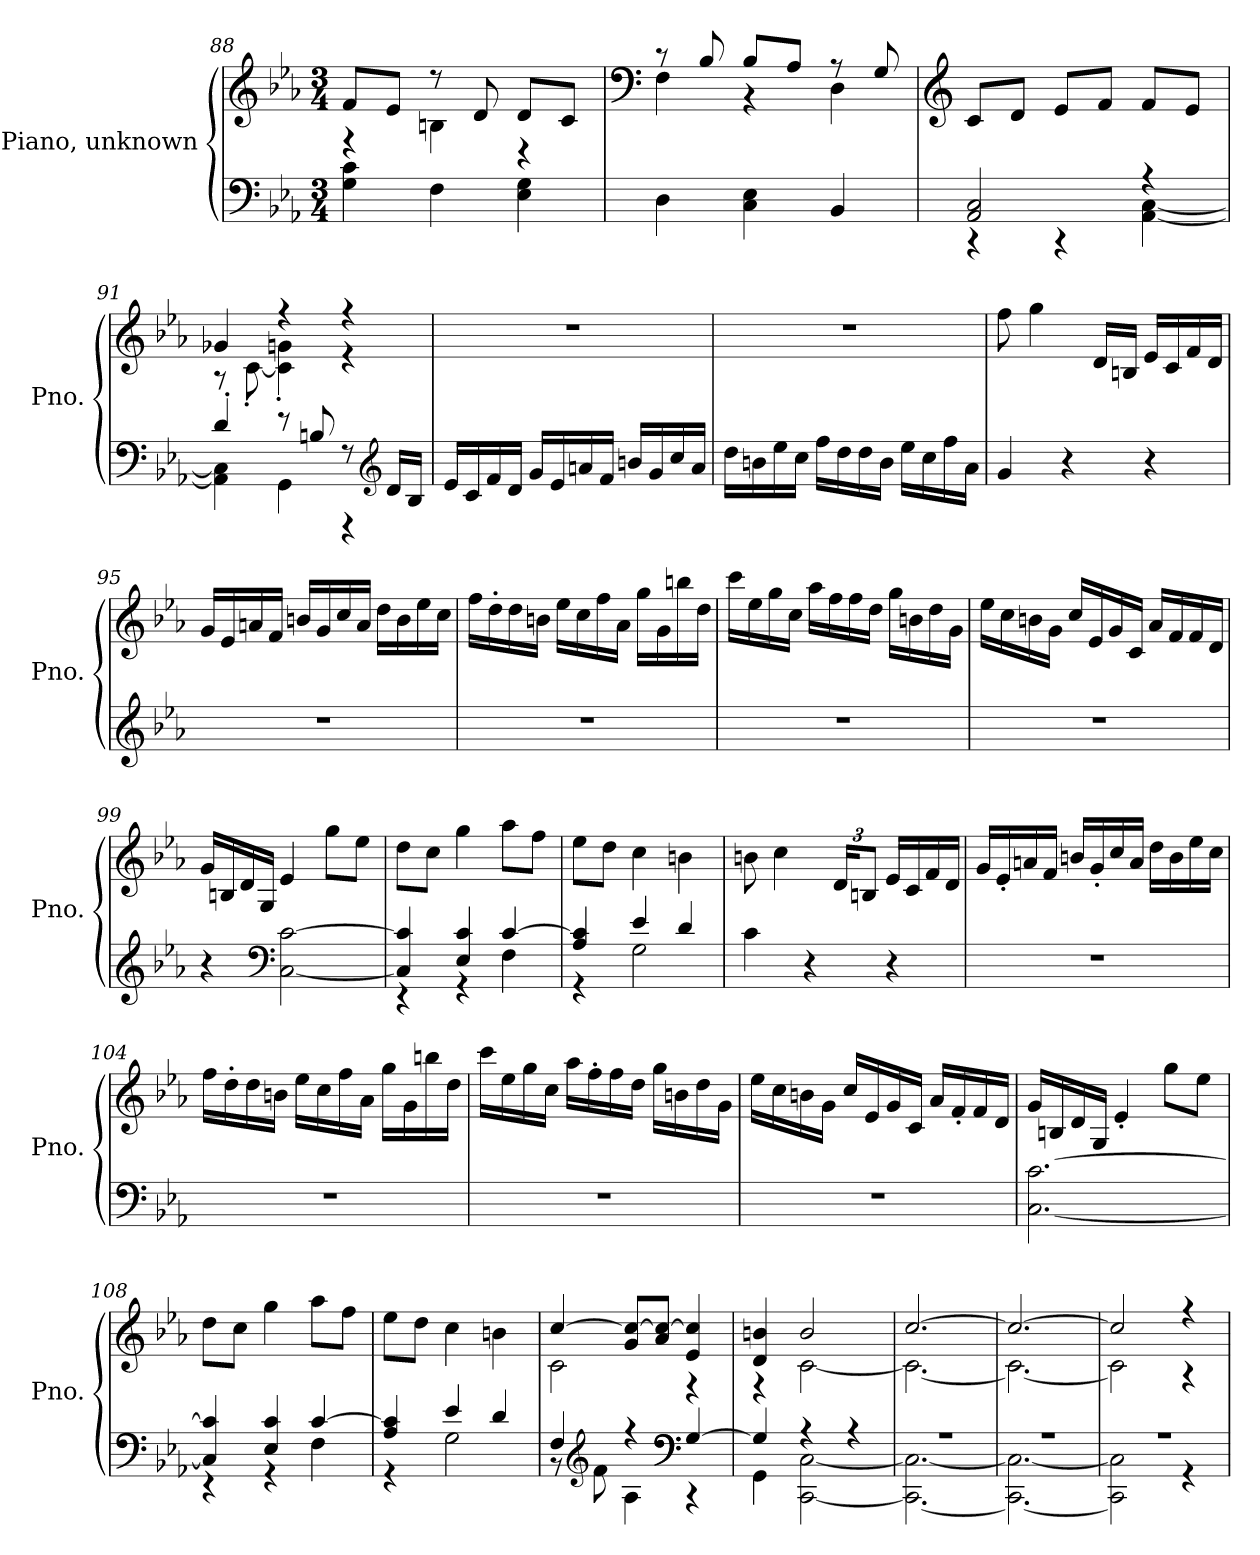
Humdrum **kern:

**kern	**kern
*part1	*part1
*staff2	*staff1
*I"Piano, unknown	*
*I'Pno.	*
*clefF4	*clefG2
*k[b-e-a-]	*k[b-e-a-]
*M3/4	*M3/4
=88	=88
*	*^
4G\ 4c\	8f/L	4r
.	8e-/J	.
4F\	8r	4Bn\
.	8d/	.
4E-\ 4G\	8d/L	4r
.	8c/J	.
=89	=89	=89
*	*clefF4	*
4D\	8r	4F\
.	8B-/	.
4C\ 4E-\	8B-/L	4r
.	8A-/J	.
4BB-/	8r	4D\
.	8G/	.
*	*v	*v
=90	=90
*	*clefG2
*^	*
2AA-/ 2C/	4r	8c/L
.	.	8d/J
.	4r	8e-/L
.	.	8f/J
4r	[4AA-\ [4C\	8f/L
.	.	8e-/J
!!LO:LB:g=z
=91	=91	=91
*	*	*^
4d'/	4AA-\] 4C\]	4g-X/	8r
.	.	.	[8c'\
8r	4GG\	4r	4c\]' 4gn\'
8Bn/	.	.	.
8r	4r	4r	4r
*clefG2	*	*	*
16d/LL	.	.	.
16B/JJ	.	.	.
*v	*v	*	*
*	*v	*v
=92	=92
16e-/LL	2.r
16c/	.
16f/	.
16d/JJ	.
16g/LL	.
16e-/	.
16an/	.
16f/JJ	.
16bn/LL	.
16g/	.
16cc/	.
16a/JJ	.
=93	=93
16dd\LL	2.r
16bn\	.
16ee-\	.
16cc\JJ	.
16ff\LL	.
16dd\	.
16dd\	.
16b\JJ	.
16ee-\LL	.
16cc\	.
16ff\	.
16a-\JJ	.
!!LO:LB:g=z
=94	=94
4g/	8ff\
.	4gg\
4r	.
.	16d/LL
.	16Bn/JJ
4r	16e-/LL
.	16c/
.	16f/
.	16d/JJ
=95	=95
2.r	16g/LL
.	16e-/
.	16an/
.	16f/JJ
.	16bn/LL
.	16g/
.	16cc/
.	16a/JJ
.	16dd\LL
.	16b\
.	16ee-\
.	16cc\JJ
=96	=96
2.r	16ff\LL
.	16dd'\
.	16dd\
.	16bn\JJ
.	16ee-\LL
.	16cc\
.	16ff\
.	16a-\JJ
.	16gg\LL
.	16g\
.	16bbn\
.	16dd\JJ
!!LO:LB:g=z
=97	=97
2.r	16ccc\LL
.	16ee-\
.	16gg\
.	16cc\JJ
.	16aa-\LL
.	16ff\
.	16ff\
.	16dd\JJ
.	16gg\LL
.	16bn\
.	16dd\
.	16g\JJ
=98	=98
2.r	16ee-\LL
.	16cc\
.	16bn\
.	16g\JJ
.	16cc/LL
.	16e-/
.	16g/
.	16c/JJ
.	16a-/LL
.	16f/
.	16f/
.	16d/JJ
=99	=99
4r	16g/LL
.	16Bn/
.	16d/
.	16G/JJ
*clefF4	*
[2C\ [2c\	4e-/
.	8gg\L
.	8ee-\J
=100	=100
*^	*
4C/] 4c/]	4r	8dd\L
.	.	8cc\J
4E-/ 4c/	4r	4gg\
[4c/	4F\	8aa-\L
.	.	8ff\J
!!LO:LB:g=z
=101	=101	=101
4A-/ 4c/]	4r	8ee-\L
.	.	8dd\J
4e-/	2G\	4cc\
4d/	.	4bn\
*v	*v	*
=102	=102
4c\	8bn\
.	4cc\
4r	.
*	*Xbrackettup
.	24d/KL
.	12Bn/J
4r	16e-/LL
.	16c/
.	16f/
.	16d/JJ
=103	=103
2.r	16g/LL
.	16e-'/
.	16an/
.	16f/JJ
.	16bn/LL
.	16g'/
.	16cc/
.	16a/JJ
.	16dd\LL
.	16b\
.	16ee-\
.	16cc\JJ
=104	=104
2.r	16ff\LL
.	16dd'\
.	16dd\
.	16bn\JJ
.	16ee-\LL
.	16cc\
.	16ff\
.	16a-\JJ
.	16gg\LL
.	16g\
.	16bbn\
.	16dd\JJ
!!LO:LB:g=z
=105	=105
2.r	16ccc\LL
.	16ee-\
.	16gg\
.	16cc\JJ
.	16aa-\LL
.	16ff'\
.	16ff\
.	16dd\JJ
.	16gg\LL
.	16bn\
.	16dd\
.	16g\JJ
=106	=106
2.r	16ee-\LL
.	16cc\
.	16bn\
.	16g\JJ
.	16cc/LL
.	16e-/
.	16g/
.	16c/JJ
.	16a-/LL
.	16f'/
.	16f/
.	16d/JJ
=107	=107
[2.C\ [2.c\	16g/LL
.	16Bn/
.	16d/
.	16G/JJ
.	4e-'/
.	8gg\L
.	8ee-\J
=108	=108
*^	*
4C/] 4c/]	4r	8dd\L
.	.	8cc\J
4E-/ 4c/	4r	4gg\
[4c/	4F\	8aa-\L
.	.	8ff\J
!!LO:PB:g=z
=109	=109	=109
4A-/ 4c/]	4r	8ee-\L
.	.	8dd\J
4e-/	2G\	4cc\
4d/	.	4bn\
=110	=110	=110
*	*	*^
4F/	8r	[4cc/	2c\
*clefG2	*	*	*
.	8f\	.	.
4r	4A-\	8g/ 8cc/_L	.
.	.	8a-/ 8cc/_J	.
*clefF4	*	*	*
[4G/	4r	4e-/ 4cc/]	4r
=111	=111	=111	=111
4G/]	4GG\	4d/ 4bn/	4r
4r	[2CC\ [2C\	2b/	[2c\
4r	.	.	.
=112	=112	=112	=112
2.r	2.CC\_ 2.C\_	[2.cc/	2.c\_
=113	=113	=113	=113
2.r	2.CC\_ 2.C\_	2.cc/_	2.c\_
=114	=114	=114	=114
2.r	2CC\] 2C\]	2cc/]	2c\]
.	4r	4r	4r
*v	*v	*	*
*	*v	*v
=	=
*-	*-
